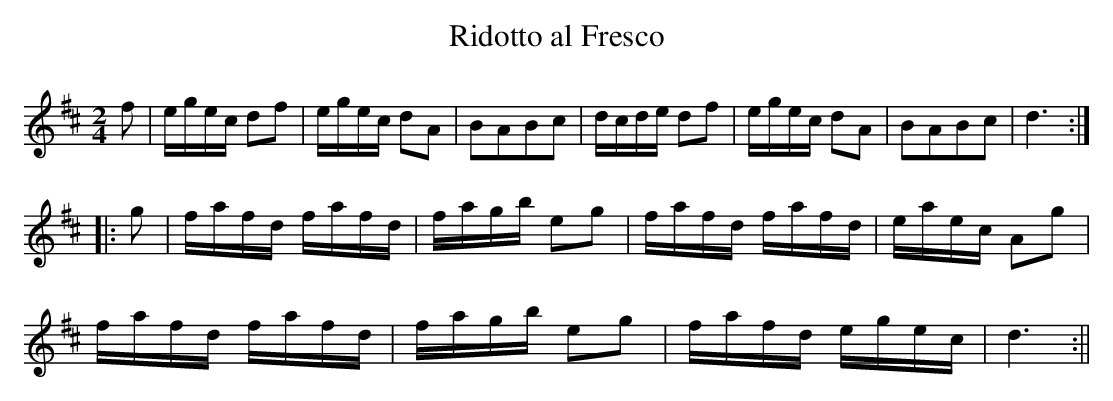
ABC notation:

X:1
T:Ridotto al Fresco
M:2/4
L:1/8
K:D
f|e/g/e/c/ df|e/g/e/c/ dA|BABc|d/c/d/e/ df|e/g/e/c/ dA|BABc|d3:|
|:g|f/a/f/d/ f/a/f/d/|f/a/g/b/ eg|f/a/f/d/ f/a/f/d/|e/a/e/c/ Ag|
f/a/f/d/ f/a/f/d/|f/a/g/b/ eg|f/a/f/d/ e/g/e/c/|d3:||
